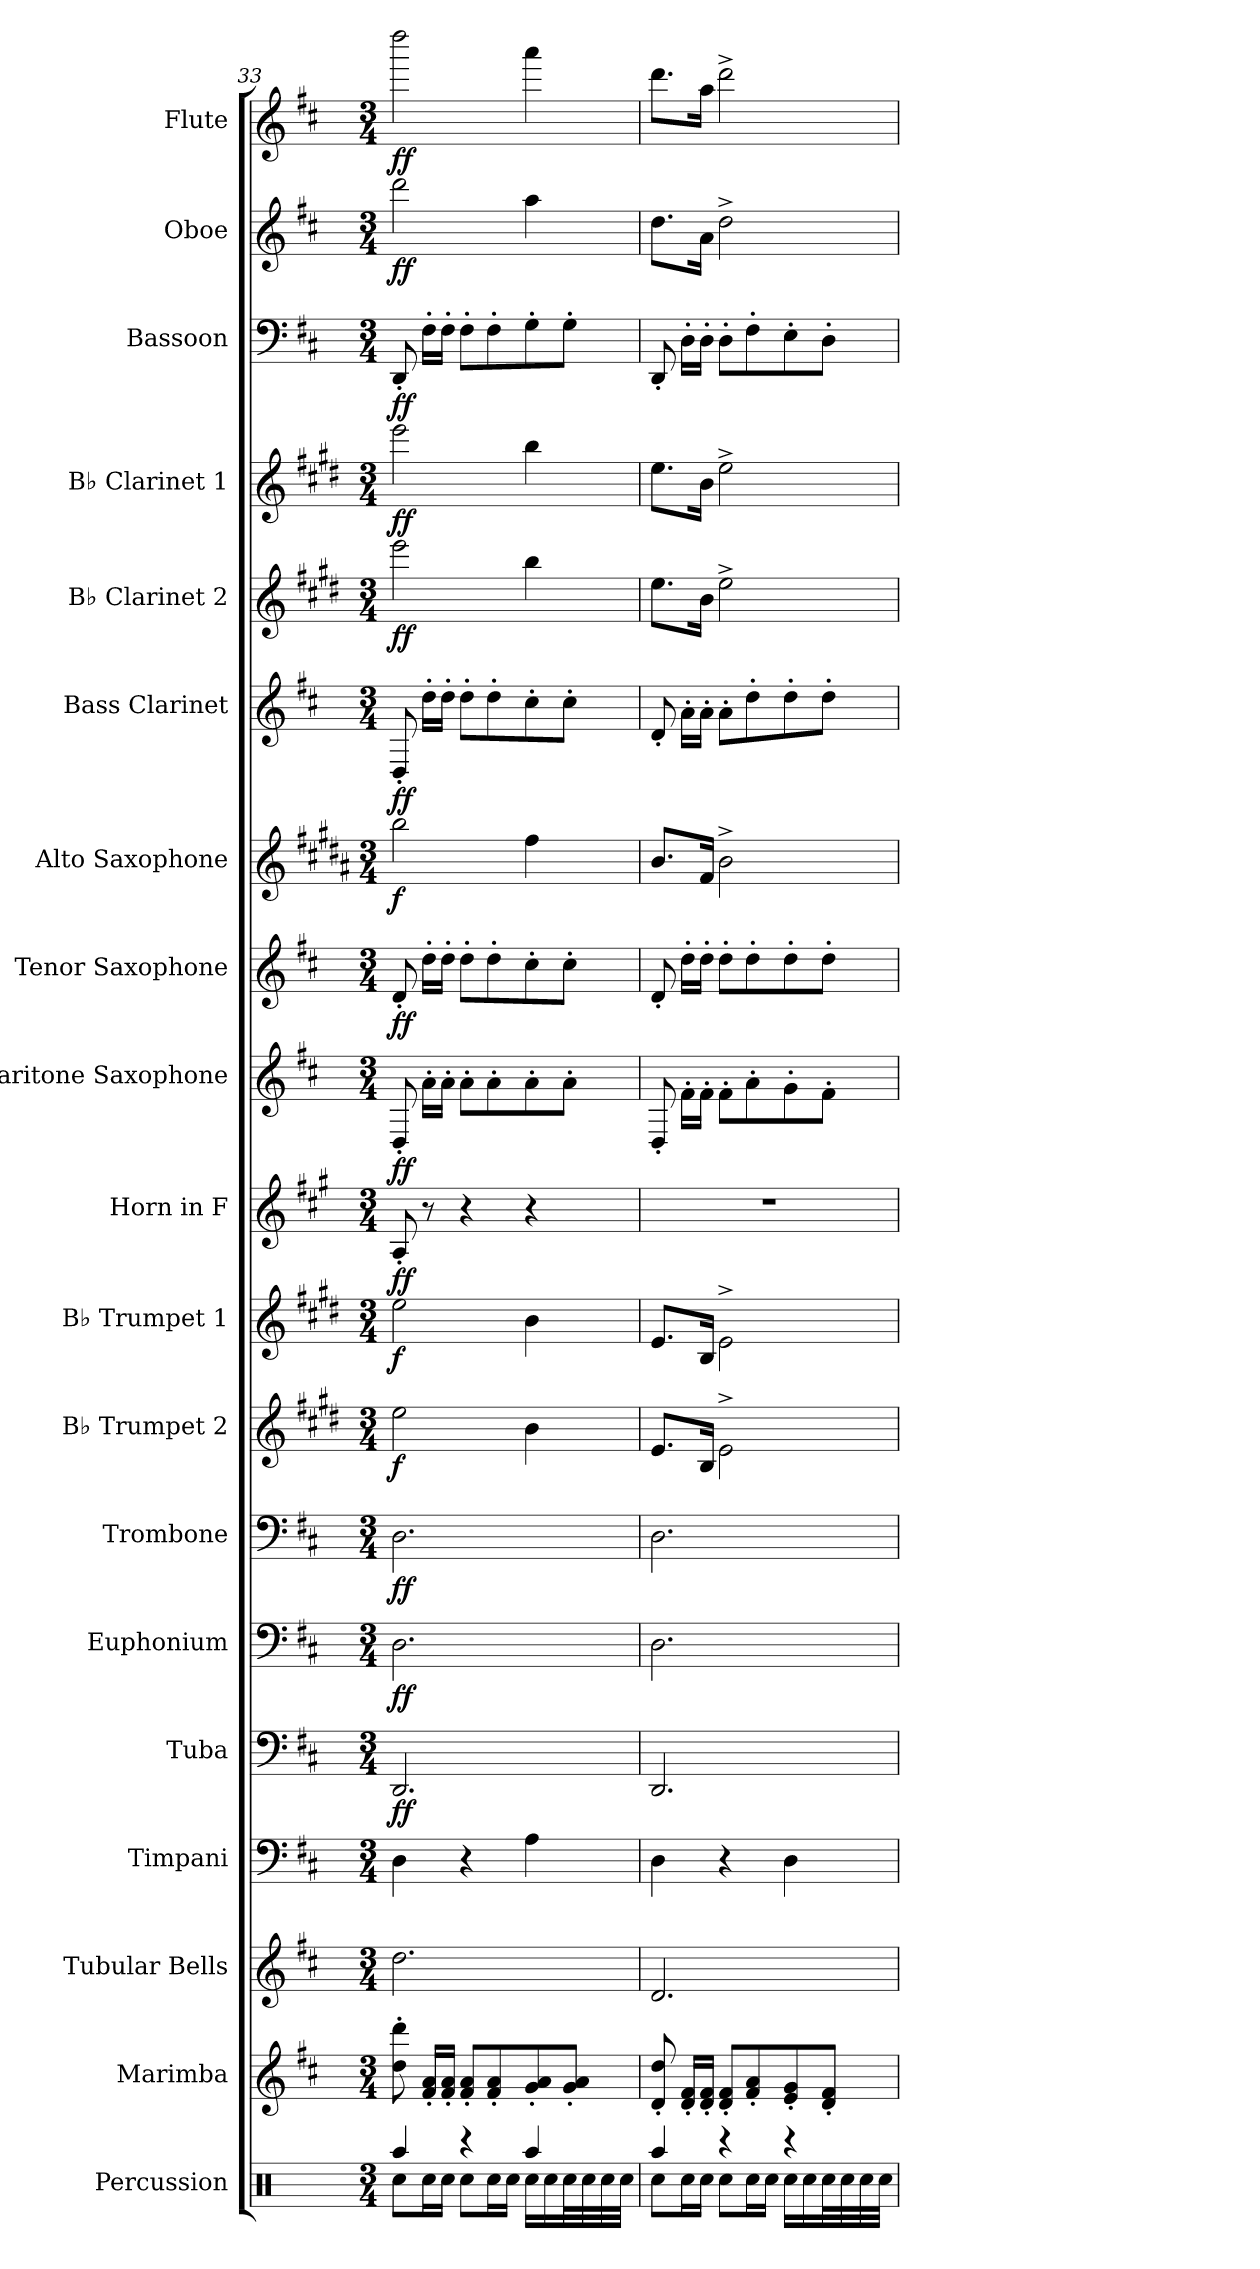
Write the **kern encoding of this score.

**kern	**kern	**kern	**kern	**kern	**dynam	**kern	**dynam	**kern	**dynam	**kern	**dynam	**kern	**dynam	**kern	**dynam	**kern	**dynam	**kern	**dynam	**kern	**dynam	**kern	**dynam	**kern	**dynam	**kern	**dynam	**kern	**dynam	**kern	**dynam	**kern	**dynam
*part19	*part18	*part17	*part16	*part15	*part15	*part14	*part14	*part13	*part13	*part12	*part12	*part11	*part11	*part10	*part10	*part9	*part9	*part8	*part8	*part7	*part7	*part6	*part6	*part5	*part5	*part4	*part4	*part3	*part3	*part2	*part2	*part1	*part1
*staff19	*staff18	*staff17	*staff16	*staff15	*staff15	*staff14	*staff14	*staff13	*staff13	*staff12	*staff12	*staff11	*staff11	*staff10	*staff10	*staff9	*staff9	*staff8	*staff8	*staff7	*staff7	*staff6	*staff6	*staff5	*staff5	*staff4	*staff4	*staff3	*staff3	*staff2	*staff2	*staff1	*staff1
*I"Percussion	*I"Marimba	*I"Tubular Bells	*I"Timpani	*I"Tuba	*	*I"Euphonium	*	*I"Trombone	*	*I"B♭ Trumpet 2	*	*I"B♭ Trumpet 1	*	*I"Horn in F	*	*I"Baritone Saxophone	*	*I"Tenor Saxophone	*	*I"Alto Saxophone	*	*I"Bass Clarinet	*	*I"B♭ Clarinet 2	*	*I"B♭ Clarinet 1	*	*I"Bassoon	*	*I"Oboe	*	*I"Flute	*
*I'Perc.	*I'Mrm.	*I'T.B.	*I'Timp.	*I'Tba.	*	*I'Euph.	*	*I'Tbn.	*	*I'B♭ Tpt. 2	*	*I'B♭ Tpt. 1	*	*	*	*I'Bar. Sax.	*	*I'T. Sax.	*	*I'A. Sax.	*	*I'B. Cl.	*	*I'B♭ Cl. 2	*	*I'B♭ Cl. 1	*	*I'Bsn.	*	*I'Ob.	*	*I'Fl.	*
*clefX	*clefG2	*clefG2	*clefF4	*clefF4	*	*clefF4	*	*clefF4	*	*clefG2	*	*clefG2	*	*clefG2	*	*clefG2	*	*clefG2	*	*clefG2	*	*clefG2	*	*clefG2	*	*clefG2	*	*clefF4	*	*clefG2	*	*clefG2	*
*	*	*	*	*	*	*	*	*	*	*ITrd1c2	*	*ITrd1c2	*	*ITrd4c7	*	*ITrd12c21	*	*ITrd8c14	*	*ITrd5c9	*	*ITrd8c14	*	*ITrd1c2	*	*ITrd1c2	*	*	*	*	*	*	*
*k[]	*k[f#c#]	*k[f#c#]	*k[f#c#]	*k[f#c#]	*	*k[f#c#]	*	*k[f#c#]	*	*k[f#c#]	*	*k[f#c#]	*	*k[f#c#]	*	*k[f#c#]	*	*k[f#c#]	*	*k[f#c#]	*	*k[f#c#]	*	*k[f#c#]	*	*k[f#c#]	*	*k[f#c#]	*	*k[f#c#]	*	*k[f#c#]	*
*M3/4	*M3/4	*M3/4	*M3/4	*M3/4	*	*M3/4	*	*M3/4	*	*M3/4	*	*M3/4	*	*M3/4	*	*M3/4	*	*M3/4	*	*M3/4	*	*M3/4	*	*M3/4	*	*M3/4	*	*M3/4	*	*M3/4	*	*M3/4	*
=33	=33	=33	=33	=33	=33	=33	=33	=33	=33	=33	=33	=33	=33	=33	=33	=33	=33	=33	=33	=33	=33	=33	=33	=33	=33	=33	=33	=33	=33	=33	=33	=33	=33
*^	*	*	*	*	*	*	*	*	*	*	*	*	*	*	*	*	*	*	*	*	*	*	*	*	*	*	*	*	*	*	*	*	*
!	!	!	!	!	!	!LO:DY:b	!	!LO:DY:b	!	!LO:DY:b	!	!LO:DY:b	!	!LO:DY:b	!	!LO:DY:b	!	!LO:DY:b	!	!LO:DY:b	!	!LO:DY:b	!	!LO:DY:b	!	!LO:DY:b	!	!LO:DY:b	!	!LO:DY:b	!	!LO:DY:b	!	!LO:DY:b
4Raa/	8Rcc\L	8dd\' 8ddd\'	2.dd\	4D\	2.DD/	ff	2.D\	ff	2.D\	ff	2dd\	f	2dd\	f	8D'/	ff	8DD'/	ff	8D'/	ff	2dd\	f	8DD'/	ff	2ddd\	ff	2ddd\	ff	8DD'/	ff	2ddd\	ff	2dddd\	ff
.	16Rcc\L	16f#/' 16a/'LL	.	.	.	.	.	.	.	.	.	.	.	.	8r	.	16A'\LL	.	16d'\LL	.	.	.	16d'\LL	.	.	.	.	.	16F#'\LL	.	.	.	.	.
.	16Rcc\JJ	16f#/' 16a/'JJ	.	.	.	.	.	.	.	.	.	.	.	.	.	.	16A'\JJ	.	16d'\JJ	.	.	.	16d'\JJ	.	.	.	.	.	16F#'\JJ	.	.	.	.	.
4r	8Rcc\L	8f#/' 8a/'L	.	4r	.	.	.	.	.	.	.	.	.	.	4r	.	8A'\L	.	8d'\L	.	.	.	8d'\L	.	.	.	.	.	8F#'\L	.	.	.	.	.
.	16Rcc\L	8f#/' 8a/'	.	.	.	.	.	.	.	.	.	.	.	.	.	.	8A'\	.	8d'\	.	.	.	8d'\	.	.	.	.	.	8F#'\	.	.	.	.	.
.	16Rcc\JJ	.	.	.	.	.	.	.	.	.	.	.	.	.	.	.	.	.	.	.	.	.	.	.	.	.	.	.	.	.	.	.	.	.
4Raa/	16Rcc\LL	8g/' 8a/'	.	4A\	.	.	.	.	.	.	4a\	.	4a\	.	4r	.	8A'\	.	8c#'\	.	4a\	.	8c#'\	.	4aa\	.	4aa\	.	8G'\	.	4aa\	.	4aaa\	.
.	16Rcc\	.	.	.	.	.	.	.	.	.	.	.	.	.	.	.	.	.	.	.	.	.	.	.	.	.	.	.	.	.	.	.	.	.
.	32Rcc\L	8g/' 8a/'J	.	.	.	.	.	.	.	.	.	.	.	.	.	.	8A'\J	.	8c#'\J	.	.	.	8c#'\J	.	.	.	.	.	8G'\J	.	.	.	.	.
.	32Rcc\	.	.	.	.	.	.	.	.	.	.	.	.	.	.	.	.	.	.	.	.	.	.	.	.	.	.	.	.	.	.	.	.	.
.	32Rcc\	.	.	.	.	.	.	.	.	.	.	.	.	.	.	.	.	.	.	.	.	.	.	.	.	.	.	.	.	.	.	.	.	.
.	32Rcc\JJJ	.	.	.	.	.	.	.	.	.	.	.	.	.	.	.	.	.	.	.	.	.	.	.	.	.	.	.	.	.	.	.	.	.
!!LO:PB:g=z
=34	=34	=34	=34	=34	=34	=34	=34	=34	=34	=34	=34	=34	=34	=34	=34	=34	=34	=34	=34	=34	=34	=34	=34	=34	=34	=34	=34	=34	=34	=34	=34	=34	=34	=34
4Raa/	8Rcc\L	8d/' 8dd/'	2.d/	4D\	2.DD/	.	2.D\	.	2.D\	.	8.d/L	.	8.d/L	.	2.r	.	8DD'/	.	8D'/	.	8.d/L	.	8D'/	.	8.dd\L	.	8.dd\L	.	8DD'/	.	8.dd\L	.	8.ddd\L	.
.	16Rcc\L	16d/' 16f#/'LL	.	.	.	.	.	.	.	.	.	.	.	.	.	.	16F#'\LL	.	16d'\LL	.	.	.	16A'\LL	.	.	.	.	.	16D'\LL	.	.	.	.	.
.	16Rcc\JJ	16d/' 16f#/'JJ	.	.	.	.	.	.	.	.	16A/Jk	.	16A/Jk	.	.	.	16F#'\JJ	.	16d'\JJ	.	16A/Jk	.	16A'\JJ	.	16a\Jk	.	16a\Jk	.	16D'\JJ	.	16a\Jk	.	16aa\Jk	.
4r	8Rcc\L	8d/' 8f#/'L	.	4r	.	.	.	.	.	.	2d^\	.	2d^\	.	.	.	8F#'\L	.	8d'\L	.	2d^\	.	8A'\L	.	2dd^\	.	2dd^\	.	8D'\L	.	2dd^\	.	2ddd^\	.
.	16Rcc\L	8f#/' 8a/'	.	.	.	.	.	.	.	.	.	.	.	.	.	.	8A'\	.	8d'\	.	.	.	8d'\	.	.	.	.	.	8F#'\	.	.	.	.	.
.	16Rcc\JJ	.	.	.	.	.	.	.	.	.	.	.	.	.	.	.	.	.	.	.	.	.	.	.	.	.	.	.	.	.	.	.	.	.
4r	16Rcc\LL	8e/' 8g/'	.	4D\	.	.	.	.	.	.	.	.	.	.	.	.	8G'\	.	8d'\	.	.	.	8d'\	.	.	.	.	.	8E'\	.	.	.	.	.
.	16Rcc\	.	.	.	.	.	.	.	.	.	.	.	.	.	.	.	.	.	.	.	.	.	.	.	.	.	.	.	.	.	.	.	.	.
.	32Rcc\L	8d/' 8f#/'J	.	.	.	.	.	.	.	.	.	.	.	.	.	.	8F#'\J	.	8d'\J	.	.	.	8d'\J	.	.	.	.	.	8D'\J	.	.	.	.	.
.	32Rcc\	.	.	.	.	.	.	.	.	.	.	.	.	.	.	.	.	.	.	.	.	.	.	.	.	.	.	.	.	.	.	.	.	.
.	32Rcc\	.	.	.	.	.	.	.	.	.	.	.	.	.	.	.	.	.	.	.	.	.	.	.	.	.	.	.	.	.	.	.	.	.
.	32Rcc\JJJ	.	.	.	.	.	.	.	.	.	.	.	.	.	.	.	.	.	.	.	.	.	.	.	.	.	.	.	.	.	.	.	.	.
*v	*v	*	*	*	*	*	*	*	*	*	*	*	*	*	*	*	*	*	*	*	*	*	*	*	*	*	*	*	*	*	*	*	*	*
=	=	=	=	=	=	=	=	=	=	=	=	=	=	=	=	=	=	=	=	=	=	=	=	=	=	=	=	=	=	=	=	=	=
*-	*-	*-	*-	*-	*-	*-	*-	*-	*-	*-	*-	*-	*-	*-	*-	*-	*-	*-	*-	*-	*-	*-	*-	*-	*-	*-	*-	*-	*-	*-	*-	*-	*-
